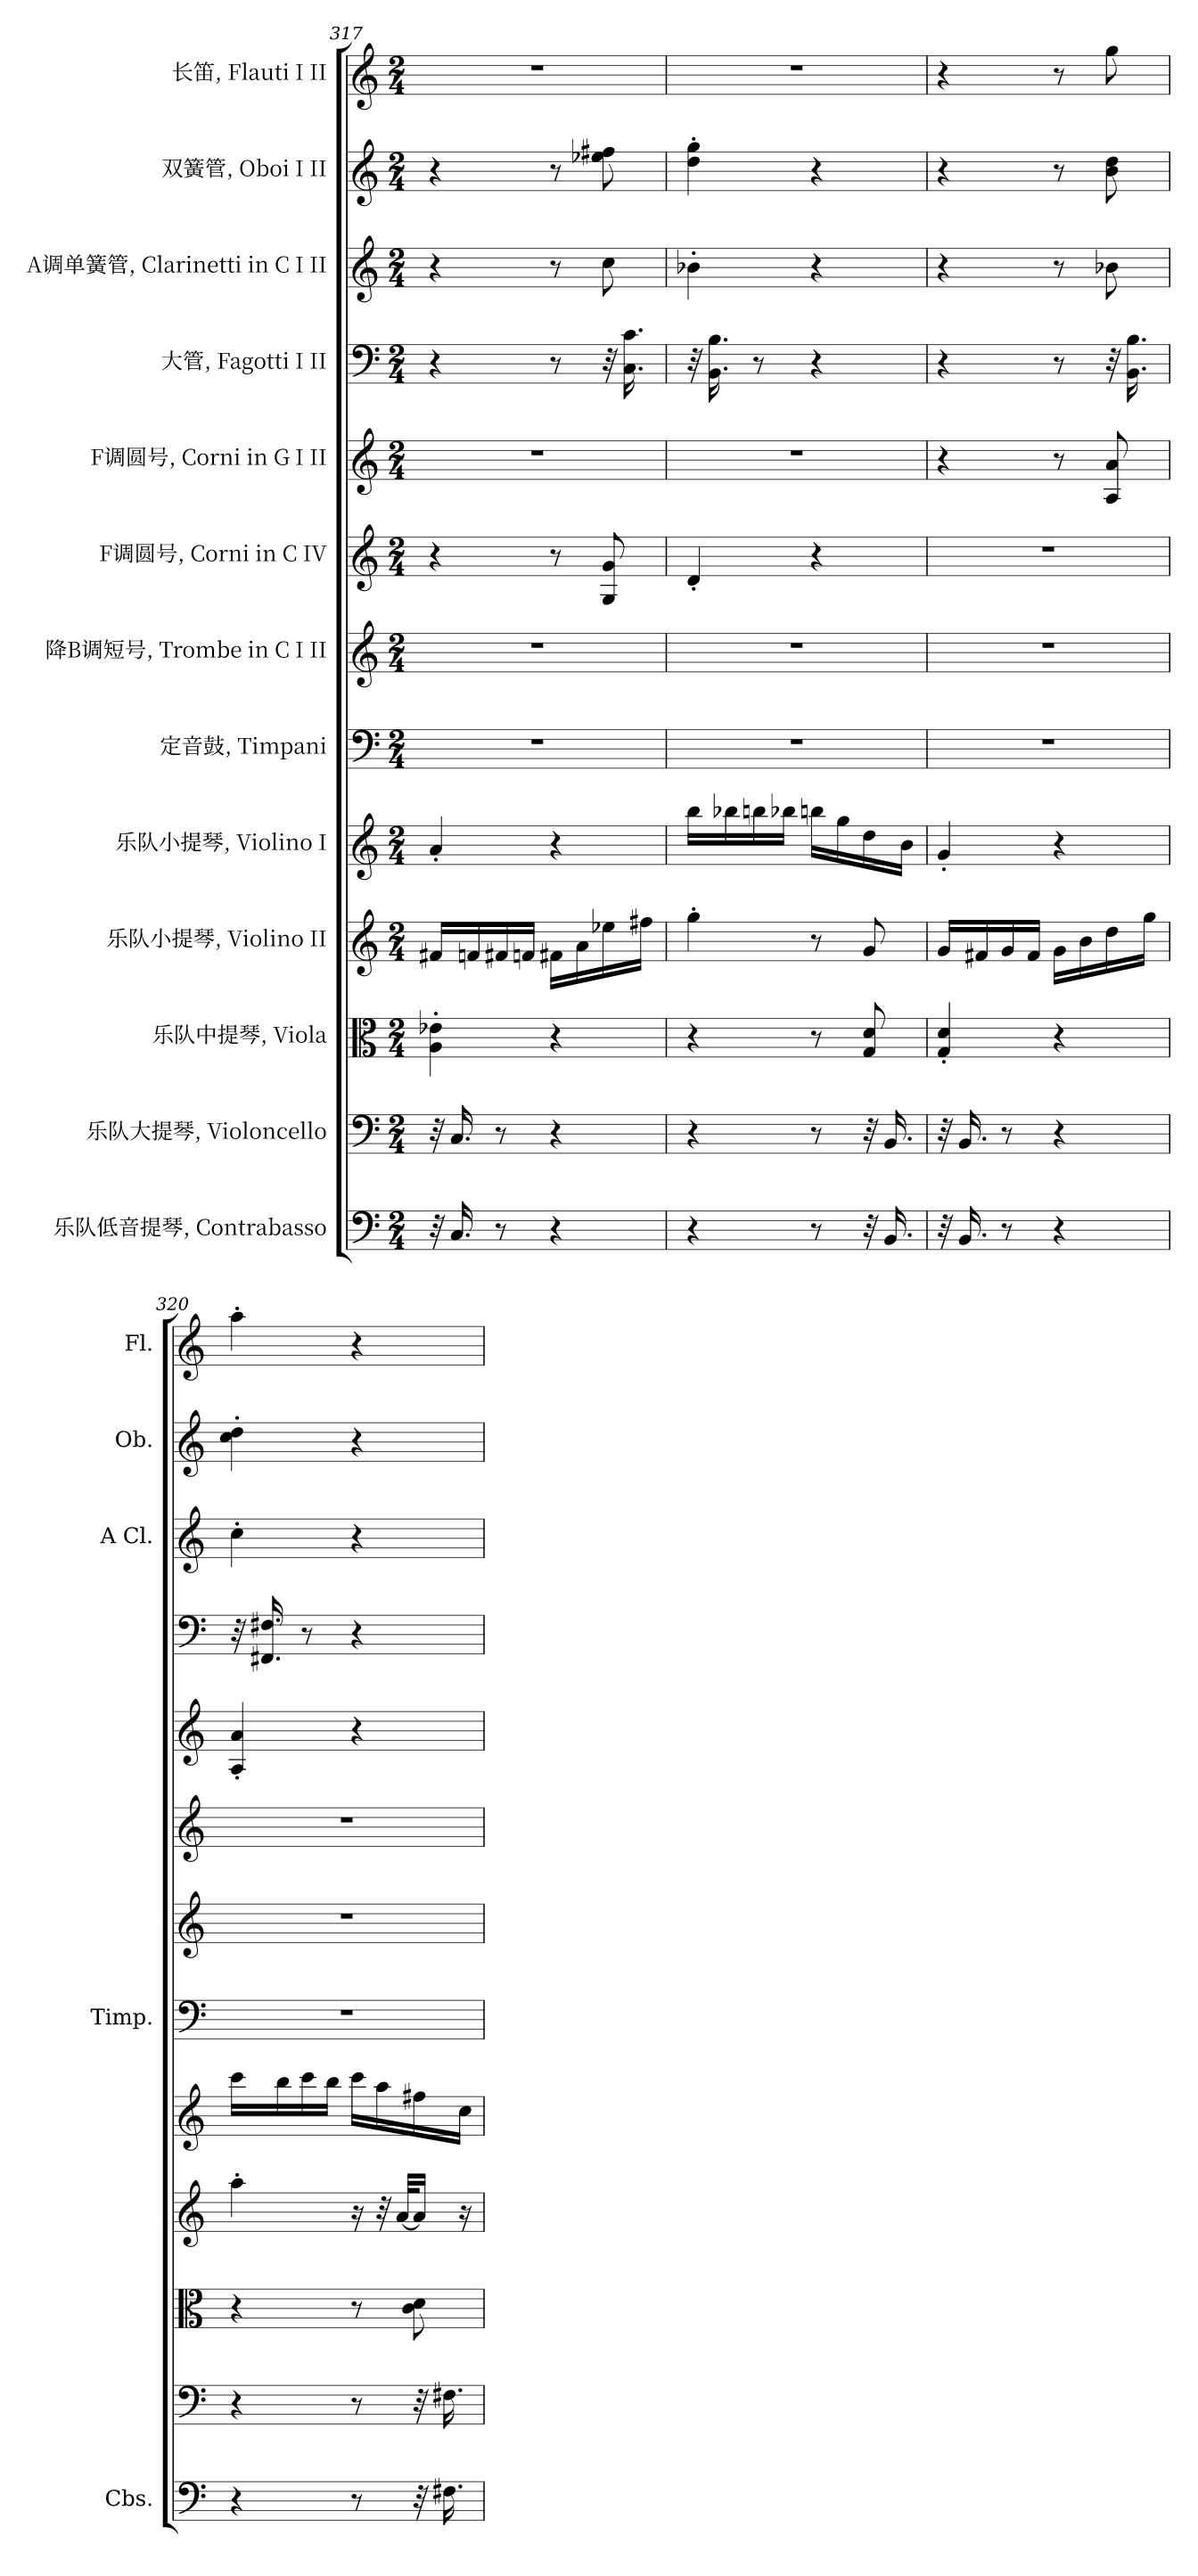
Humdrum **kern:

**kern	**kern	**kern	**kern	**kern	**kern	**kern	**kern	**kern	**kern	**kern	**kern	**kern
*part13	*part12	*part11	*part10	*part9	*part8	*part7	*part6	*part5	*part4	*part3	*part2	*part1
*staff13	*staff12	*staff11	*staff10	*staff9	*staff8	*staff7	*staff6	*staff5	*staff4	*staff3	*staff2	*staff1
*I"乐队低音提琴, Contrabasso	*I"乐队大提琴, Violoncello	*I"乐队中提琴, Viola	*I"乐队小提琴, Violino II	*I"乐队小提琴, Violino I	*I"定音鼓, Timpani	*I"降B调短号, Trombe in C I II	*I"F调圆号, Corni in C IV	*I"F调圆号, Corni in G I II	*I"大管, Fagotti I II	*I"A调单簧管, Clarinetti in C I II	*I"双簧管, Oboi I II	*I"长笛, Flauti I II
*I'Cbs.	*	*	*	*	*I'Timp.	*	*	*	*	*I'A Cl.	*I'Ob.	*I'Fl.
*clefF4	*clefF4	*clefC3	*clefG2	*clefG2	*clefF4	*clefG2	*clefG2	*clefG2	*clefF4	*clefG2	*clefG2	*clefG2
*ITrd7c12	*	*	*	*	*	*ITrd1c2	*ITrd4c7	*ITrd4c7	*	*ITrd2c3	*	*
*k[]	*k[]	*k[]	*k[]	*k[]	*k[]	*k[b-e-]	*k[b-]	*k[b-]	*k[]	*k[f#c#g#]	*k[]	*k[]
*M2/4	*M2/4	*M2/4	*M2/4	*M2/4	*M2/4	*M2/4	*M2/4	*M2/4	*M2/4	*M2/4	*M2/4	*M2/4
*MM125	*MM125	*MM125	*MM125	*MM125	*MM125	*MM125	*MM125	*MM125	*MM125	*MM125	*MM125	*MM125
=317	=317	=317	=317	=317	=317	=317	=317	=317	=317	=317	=317	=317
32r	32r	4A\' 4e-X\'	16f#X/LL	4a'/	2r	2r	4r	2r	4r	4r	4r	2r
16.CC/	16.C/	.	.	.	.	.	.	.	.	.	.	.
.	.	.	16fn/	.	.	.	.	.	.	.	.	.
8r	8r	.	16f#X/	.	.	.	.	.	.	.	.	.
.	.	.	16fn/JJ	.	.	.	.	.	.	.	.	.
4r	4r	4r	16f#X\LL	4r	.	.	8r	.	8r	8r	8r	.
.	.	.	16a\	.	.	.	.	.	.	.	.	.
.	.	.	16ee-X\	.	.	.	8C/ 8c/	.	32r	8a\	8ee-X\ 8ff#X\	.
.	.	.	.	.	.	.	.	.	16.C\ 16.c\	.	.	.
.	.	.	16ff#X\JJ	.	.	.	.	.	.	.	.	.
=318	=318	=318	=318	=318	=318	=318	=318	=318	=318	=318	=318	=318
*	*	*	*	*	*	*	*	*	*	*	*	*MM125
4r	4r	4r	4gg'\	16bb\LL	2r	2r	4G'/	2r	32r	4gn'\	4dd\' 4gg\'	2r
.	.	.	.	.	.	.	.	.	16.BB\ 16.B\	.	.	.
.	.	.	.	16bb-X\	.	.	.	.	.	.	.	.
.	.	.	.	16bbn\	.	.	.	.	8r	.	.	.
.	.	.	.	16bb-X\JJ	.	.	.	.	.	.	.	.
8r	8r	8r	8r	16bbn\LL	.	.	4r	.	4r	4r	4r	.
.	.	.	.	16gg\	.	.	.	.	.	.	.	.
32r	32r	8G/ 8d/	8g/	16dd\	.	.	.	.	.	.	.	.
16.BBB/	16.BB/	.	.	.	.	.	.	.	.	.	.	.
.	.	.	.	16b\JJ	.	.	.	.	.	.	.	.
!!LO:PB:g=z
=319	=319	=319	=319	=319	=319	=319	=319	=319	=319	=319	=319	=319
*	*	*	*	*	*	*	*	*	*	*	*	*MM125
32r	32r	4G/' 4d/'	16g/LL	4g'/	2r	2r	2r	4r	4r	4r	4r	4r
16.BBB/	16.BB/	.	.	.	.	.	.	.	.	.	.	.
.	.	.	16f#X/	.	.	.	.	.	.	.	.	.
8r	8r	.	16g/	.	.	.	.	.	.	.	.	.
.	.	.	16f#/JJ	.	.	.	.	.	.	.	.	.
*	*	*	*	*	*	*	*	*	*	*	*	*MM134
4r	4r	4r	16g\LL	4r	.	.	.	8r	8r	8r	8r	8r
.	.	.	16b\	.	.	.	.	.	.	.	.	.
.	.	.	16dd\	.	.	.	.	8D/ 8d/	32r	8gn\	8b\ 8dd\	8gg\
.	.	.	.	.	.	.	.	.	16.BB\ 16.B\	.	.	.
.	.	.	16gg\JJ	.	.	.	.	.	.	.	.	.
=320	=320	=320	=320	=320	=320	=320	=320	=320	=320	=320	=320	=320
*	*	*	*	*	*	*	*	*	*	*	*	*MM125
4r	4r	4r	4aa'\	16ccc\LL	2r	2r	2r	4D/' 4d/'	32r	4a'\	4cc\' 4dd\'	4aa'\
.	.	.	.	.	.	.	.	.	16.FF#X/ 16.F#X/	.	.	.
.	.	.	.	16bb\	.	.	.	.	.	.	.	.
.	.	.	.	16ccc\	.	.	.	.	8r	.	.	.
.	.	.	.	16bb\JJ	.	.	.	.	.	.	.	.
*	*	*	*	*	*	*	*	*	*	*	*	*MM134
8r	8r	8r	16r	16ccc\LL	.	.	.	4r	4r	4r	4r	4r
.	.	.	32r	16aa\	.	.	.	.	.	.	.	.
.	.	.	[32a/KLL	.	.	.	.	.	.	.	.	.
32r	32r	8c\ 8d\	16a/JJ]	16ff#X\	.	.	.	.	.	.	.	.
16.FF#X\	16.F#X\	.	.	.	.	.	.	.	.	.	.	.
.	.	.	16r	16cc\JJ	.	.	.	.	.	.	.	.
=	=	=	=	=	=	=	=	=	=	=	=	=
*-	*-	*-	*-	*-	*-	*-	*-	*-	*-	*-	*-	*-
